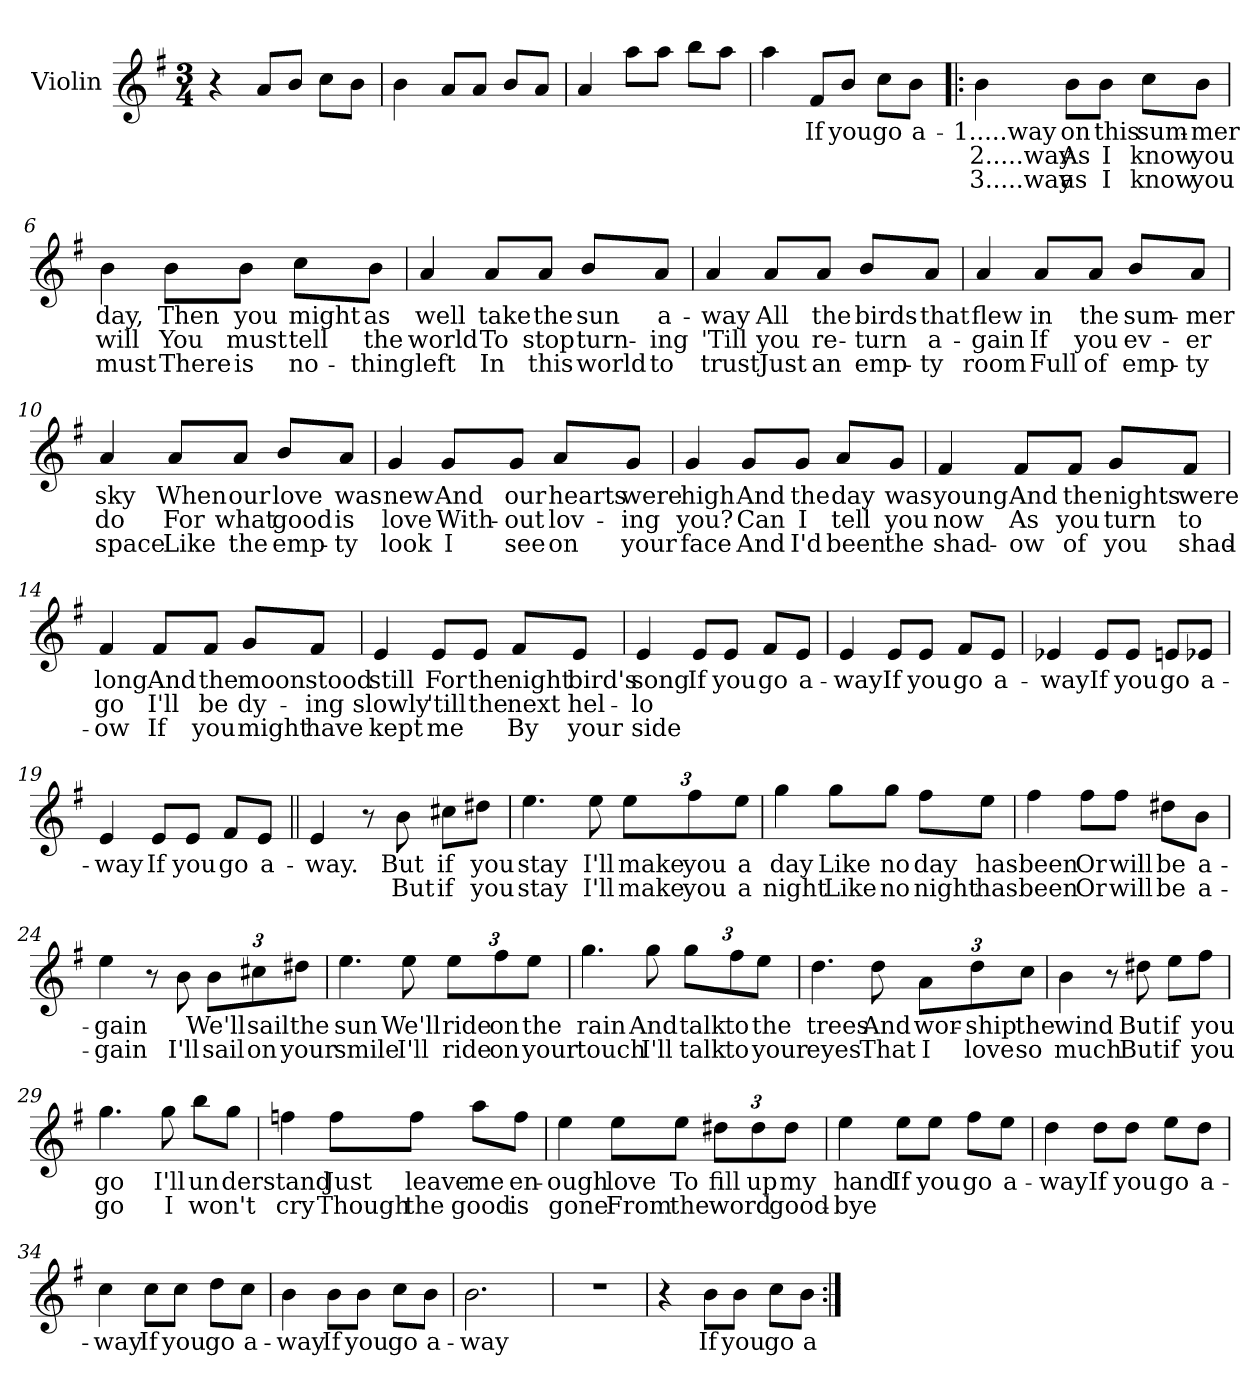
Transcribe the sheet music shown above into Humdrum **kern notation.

**kern	**text	**text	**text
*part1	*part1	*part1	*part1
*staff1	*staff1	*staff1	*staff1
*I"Violin	*	*	*
*I'Vln	*	*	*
*clefG2	*	*	*
*k[f#]	*	*	*
*G:	*	*	*
*M3/4	*	*	*
=1	=1	=1	=1
4r	.	.	.
8a/L	.	.	.
8b/J	.	.	.
8cc\L	.	.	.
8b\J	.	.	.
=2	=2	=2	=2
4b\	.	.	.
8a/L	.	.	.
8a/J	.	.	.
8b/L	.	.	.
8a/J	.	.	.
=3	=3	=3	=3
4a/	.	.	.
8aa\L	.	.	.
8aa\J	.	.	.
8bb\L	.	.	.
8aa\J	.	.	.
=4	=4	=4	=4
4aa\	.	.	.
8f#/L	If	.	.
8b/J	you	.	.
8cc\L	go	.	.
8b\J	a-	.	.
!!LO:LB:g=z
=5!|:	=5!|:	=5!|:	=5!|:
4b\	-1.....way	2.....way	3.....way
8b\L	on	As	as
8b\J	this	I	I
8cc\L	sum-	know	know
8b\J	-mer	you	you
=6	=6	=6	=6
4b\	day,	will	must
8b\L	Then	You	There
8b\J	you	must	is
8cc\L	might	tell	no-
8b\J	as	the	-thing
=7	=7	=7	=7
4a/	well	world	left
8a/L	take	To	In
8a/J	the	stop	this
8b/L	sun	turn-	world
8a/J	a-	-ing	to
!!LO:LB:g=z
=8	=8	=8	=8
4a/	-way	'Till	trust
8a/L	All	you	Just
8a/J	the	re-	an
8b/L	birds	-turn	emp-
8a/J	that	a-	-ty
=9	=9	=9	=9
4a/	flew	-gain	room
8a/L	in	If	Full
8a/J	the	you	of
8b/L	sum-	ev-	emp-
8a/J	-mer	-er	-ty
=10	=10	=10	=10
4a/	sky	do	space
8a/L	When	For	Like
8a/J	our	what	the
8b/L	love	good	emp-
8a/J	was	is	-ty
!!LO:LB:g=z
=11	=11	=11	=11
4g/	new	love	look
8g/L	And	With-	I
8g/J	our	-out	see
8a/L	hearts	lov-	on
8g/J	were	-ing	your
=12	=12	=12	=12
4g/	high	you?	face
8g/L	And	Can	And
8g/J	the	I	I'd
8a/L	day	tell	been
8g/J	was	you	the
=13	=13	=13	=13
4f#/	young	now	shad-
8f#/L	And	As	-ow
8f#/J	the	you	of
8g/L	nights	turn	you
8f#/J	were	to	shad-
!!LO:LB:g=z
=14	=14	=14	=14
4f#/	long	go	-ow
8f#/L	And	I'll	If
8f#/J	the	be	you
8g/L	moon	dy-	might
8f#/J	stood	-ing	have
=15	=15	=15	=15
4e/	still	slowly	kept
8e/L	For	'till	me
8e/J	the	the	.
8f#/L	night	next	By
8e/J	bird's	hel-	your
=16	=16	=16	=16
4e/	song	-lo	side
8e/L	If	.	.
8e/J	you	.	.
8f#/L	go	.	.
8e/J	a-	.	.
!!LO:LB:g=z
=17	=17	=17	=17
4e/	-way	.	.
8e/L	If	.	.
8e/J	you	.	.
8f#/L	go	.	.
8e/J	a-	.	.
=18	=18	=18	=18
4e-X/	-way	.	.
8e-/L	If	.	.
8e-/J	you	.	.
8en/L	go	.	.
8e-X/J	a-	.	.
=19	=19	=19	=19
4e/	-way	.	.
8e/L	If	.	.
8e/J	you	.	.
8f#/L	go	.	.
8e/J	a-	.	.
=20||	=20||	=20||	=20||
4e/	-way.	.	.
8r	.	.	.
8b\	But	But	.
8cc#X\L	if	if	.
8dd#X\J	you	you	.
!!LO:PB:g=z
=21	=21	=21	=21
4.ee\	stay	stay	.
8ee\	I'll	I'll	.
*Xbrackettup	*	*	*
12ee\L	make	make	.
12ff#\	you	you	.
12ee\J	a	a	.
=22	=22	=22	=22
4gg\	day	night	.
8gg\L	Like	Like	.
8gg\J	no	no	.
8ff#\L	day	night	.
8ee\J	has	has	.
=23	=23	=23	=23
4ff#\	been	been	.
8ff#\L	Or	Or	.
8ff#\J	will	will	.
8dd#X\L	be	be	.
8b\J	a-	a-	.
=24	=24	=24	=24
4ee\	-gain	-gain	.
8r	.	.	.
8b\	.	I'll	.
12b\L	We'll	sail	.
12cc#X\	sail	on	.
12dd#X\J	the	your	.
!!LO:LB:g=z
=25	=25	=25	=25
4.ee\	sun	smile	.
8ee\	We'll	I'll	.
12ee\L	ride	ride	.
12ff#\	on	on	.
12ee\J	the	your	.
=26	=26	=26	=26
4.gg\	rain	touch	.
8gg\	And	I'll	.
12gg\L	talk	talk	.
12ff#\	to	to	.
12ee\J	the	your	.
=27	=27	=27	=27
4.dd\	trees	eyes	.
8dd\	And	That	.
12a\L	wor-	I	.
12dd\	-ship	love	.
12cc\J	the	so	.
=28	=28	=28	=28
4b\	wind	much	.
8r	.	.	.
8dd#X\	But	But	.
8ee\L	if	if	.
8ff#\J	you	you	.
=29	=29	=29	=29
4.gg\	go	go	.
8gg\	I'll	I	.
8bb\L	un	won't	.
8gg\J	der	.	.
!!LO:LB:g=z
=30	=30	=30	=30
4ffn\	stand	cry	.
8ff\L	Just	Though	.
8ff\J	leave	the	.
8aa\L	me	good	.
8ff\J	en-	is	.
=31	=31	=31	=31
4ee\	-ough	gone	.
8ee\L	love	From	.
8ee\J	To	the	.
12dd#X\L	fill	word	.
12dd#\	up	.	.
12dd#\J	my	good-	.
=32	=32	=32	=32
4ee\	hand	-bye	.
8ee\L	If	.	.
8ee\J	you	.	.
8ff#\L	go	.	.
8ee\J	a-	.	.
!!LO:LB:g=z
=33	=33	=33	=33
4dd\	-way	.	.
8dd\L	If	.	.
8dd\J	you	.	.
8ee\L	go	.	.
8dd\J	a-	.	.
=34	=34	=34	=34
4cc\	-way	.	.
8cc\L	If	.	.
8cc\J	you	.	.
8dd\L	go	.	.
8cc\J	a-	.	.
=35	=35	=35	=35
4b\	-way	.	.
8b\L	If	.	.
8b\J	you	.	.
8cc\L	go	.	.
8b\J	a-	.	.
=36	=36	=36	=36
2.b\	-way	.	.
=37	=37	=37	=37
2.r	.	.	.
=38	=38	=38	=38
4r	.	.	.
8b\L	If	.	.
8b\J	you	.	.
8cc\L	go	.	.
8b\J	a	.	.
=:|!	=:|!	=:|!	=:|!
*-	*-	*-	*-
